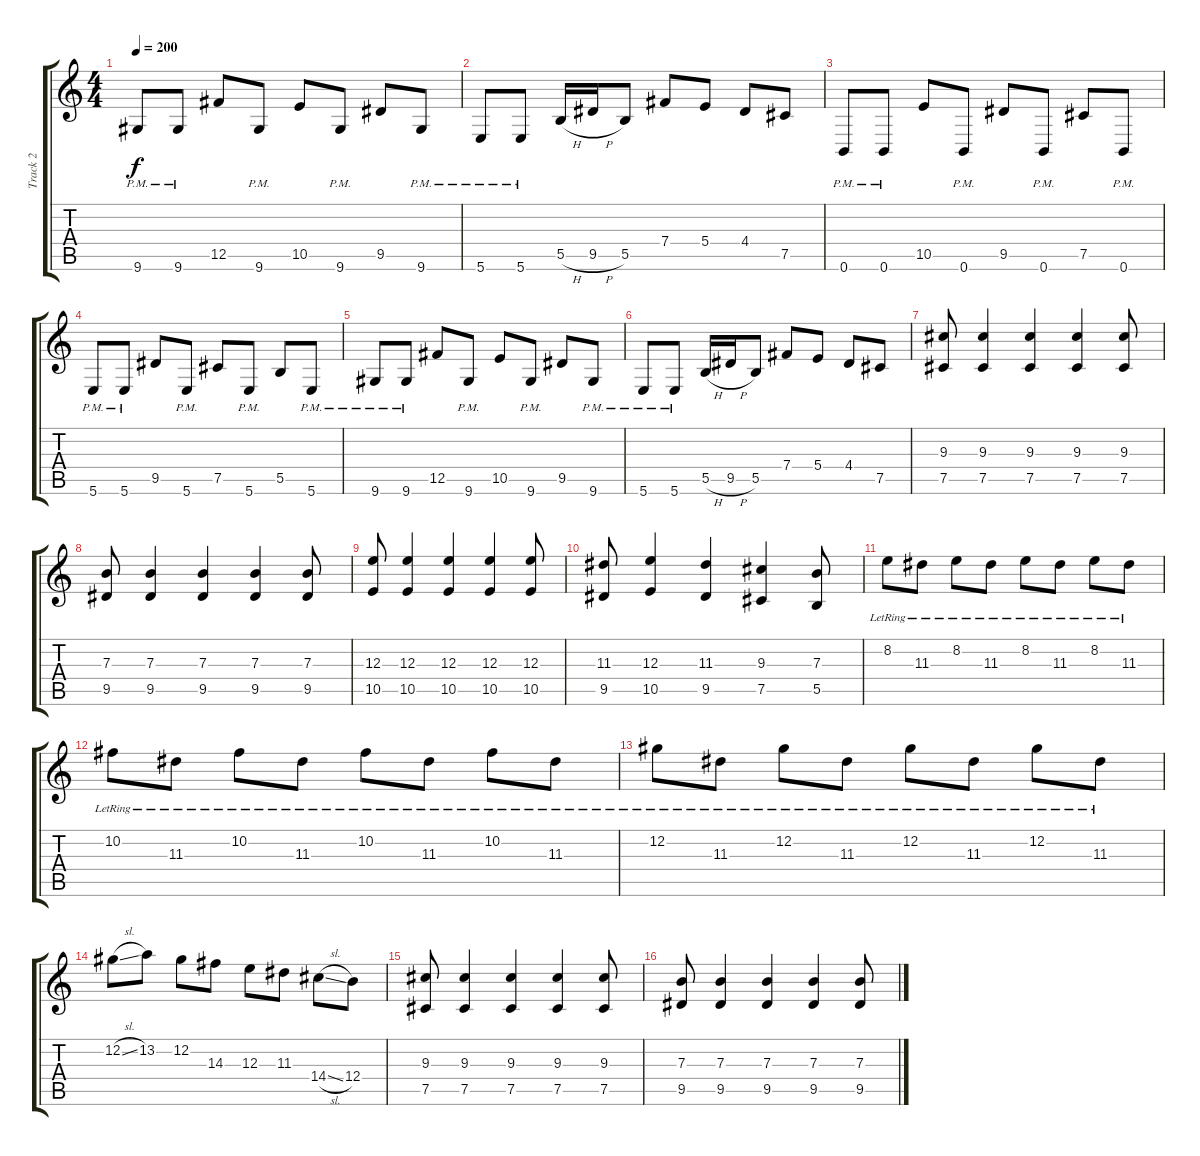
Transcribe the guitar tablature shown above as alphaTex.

\track ("Track 2" "Track 2") {instrument electricguitarjazz}
\staff {score tabs}
\tuning (Db4 Ab3 E3 B2 Gb2 B1) {hide}
\ts (4 4)
\tempo 200
\clef g2
\ks c
9.6{pm}.8{dy f} 9.6{pm}.8 12.5.8 9.6{pm}.8 10.5.8 9.6{pm}.8 9.5.8 9.6{pm}.8 |
5.6{pm}.8 5.6{pm}.8 5.5{h}.16 9.5{h}.16 5.5.8 7.4.8 5.4.8 4.4.8 7.5.8 |
0.6{pm}.8 0.6{pm}.8 10.5.8 0.6{pm}.8 9.5.8 0.6{pm}.8 7.5.8 0.6{pm}.8 |
5.6{pm}.8 5.6{pm}.8 9.5.8 5.6{pm}.8 7.5.8 5.6{pm}.8 5.5.8 5.6{pm}.8 |
9.6{pm}.8 9.6{pm}.8 12.5.8 9.6{pm}.8 10.5.8 9.6{pm}.8 9.5.8 9.6{pm}.8 |
5.6{pm}.8 5.6{pm}.8 5.5{h}.16 9.5{h}.16 5.5.8 7.4.8 5.4.8 4.4.8 7.5.8 |
(9.3 7.5).8 (9.3 7.5).4 (9.3 7.5).4 (9.3 7.5).4 (9.3 7.5).8 |
(7.3 9.5).8 (7.3 9.5).4 (7.3 9.5).4 (7.3 9.5).4 (7.3 9.5).8 |
(12.3 10.5).8 (12.3 10.5).4 (12.3 10.5).4 (12.3 10.5).4 (12.3 10.5).8 |
(11.3 9.5).8 (12.3 10.5).4 (11.3 9.5).4 (9.3 7.5).4 (7.3 5.5).8 |
8.2{lr}.8 11.3{lr}.8 8.2{lr}.8 11.3{lr}.8 8.2{lr}.8 11.3{lr}.8 8.2{lr}.8 11.3{lr}.8 |
10.2{lr}.8 11.3{lr}.8 10.2{lr}.8 11.3{lr}.8 10.2{lr}.8 11.3{lr}.8 10.2{lr}.8 11.3{lr}.8 |
12.2{lr}.8 11.3{lr}.8 12.2{lr}.8 11.3{lr}.8 12.2{lr}.8 11.3{lr}.8 12.2{lr}.8 11.3{lr}.8 |
12.2{sl}.8 13.2.8 12.2.8 14.3.8 12.3.8 11.3.8 14.4{sl}.8 12.4.8 |
(9.3 7.5).8 (9.3 7.5).4 (9.3 7.5).4 (9.3 7.5).4 (9.3 7.5).8 |
(7.3 9.5).8 (7.3 9.5).4 (7.3 9.5).4 (7.3 9.5).4 (7.3 9.5).8
